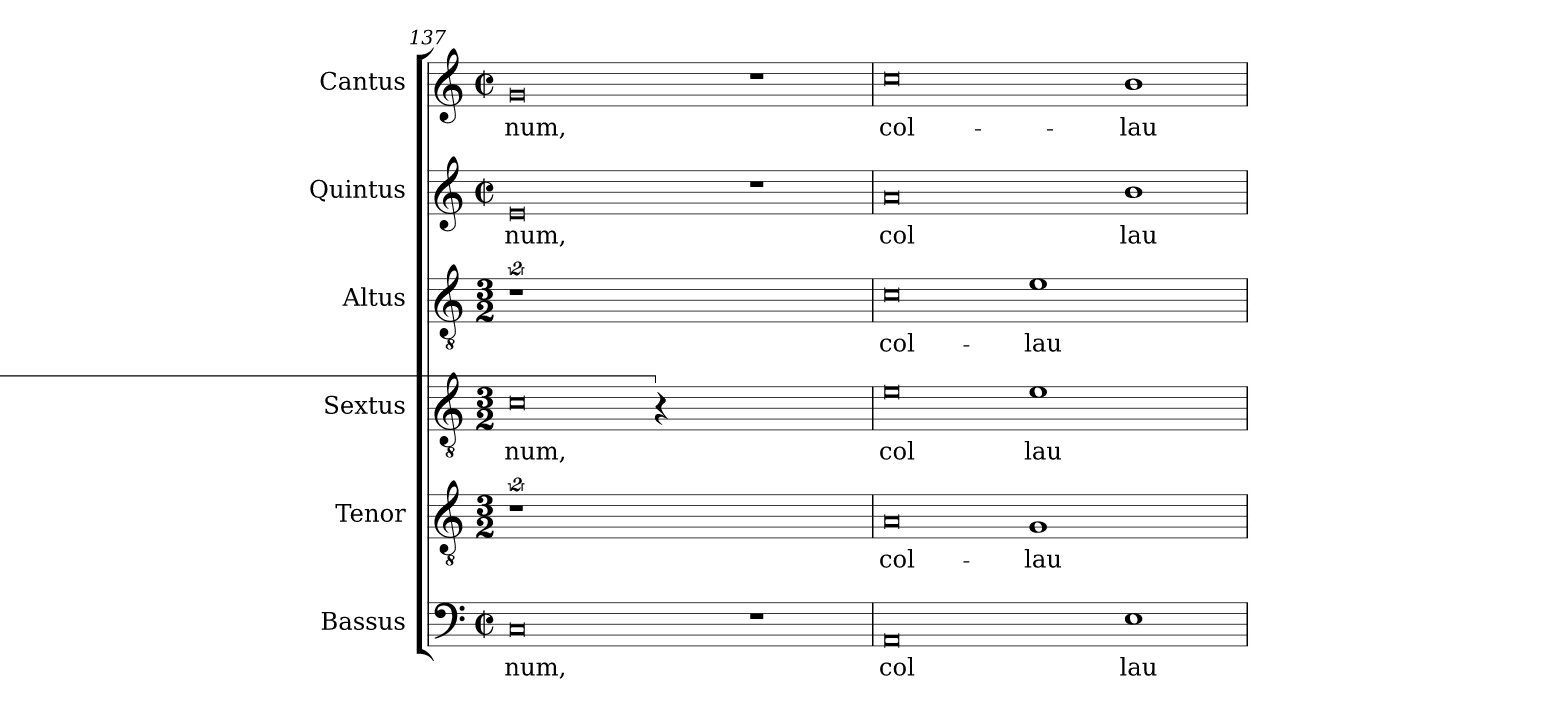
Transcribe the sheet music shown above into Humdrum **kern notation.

**kern	**text	**kern	**text	**kern	**text	**kern	**text	**kern	**text	**kern	**text
*part6	*part6	*part5	*part5	*part4	*part4	*part3	*part3	*part2	*part2	*part1	*part1
*staff6	*staff6	*staff5	*staff5	*staff4	*staff4	*staff3	*staff3	*staff2	*staff2	*staff1	*staff1
*I"Bassus	*	*I"Tenor	*	*I"Sextus	*	*I"Altus	*	*I"Quintus	*	*I"Cantus	*
*clefF4	*	*clefGv2	*	*clefGv2	*	*clefGv2	*	*clefG2	*	*clefG2	*
*M2/2	*	*M3/2	*	*M3/2	*	*M3/2	*	*M2/2	*	*M2/2	*
*met(c|)	*	*	*	*	*	*	*	*met(c|)	*	*met(c|)	*
=137	=137	=137	=137	=137	=137	=137	=137	=137	=137	=137	=137
!LO:N:vis=0	!LO:LY:b:cj	!	!	!	!LO:LY:b:cj	!	!	!LO:N:vis=0	!LO:LY:b:cj	!LO:N:vis=0	!LO:LY:b:cj
0.C	num,	2%9r	.	0c	num,	2%9r	.	0.e	num,	0.g	-num,
!	!	!	!	!LO:N:vis=1	!	!	!	!	!	!	!
.	.	.	.	2%5r	.	.	.	.	.	.	.
!LO:N:vis=1	!	!	!	!	!	!	!	!LO:N:vis=1	!	!LO:N:vis=1	!
1.r	.	.	.	.	.	.	.	1.r	.	1.r	.
=138	=138	=138	=138	=138	=138	=138	=138	=138	=138	=138	=138
!LO:N:vis=0	!LO:LY:b:cj	!	!LO:LY:b:cj	!	!LO:LY:b:cj	!	!LO:LY:b:cj	!LO:N:vis=0	!LO:LY:b:cj	!LO:N:vis=0	!LO:LY:b:cj
0.AA	col	0A	col-	0e	col	0c	col-	0.a	col	0.cc	col-
!	!	!	!LO:LY:b:cj	!	!LO:LY:b:cj	!	!LO:LY:b:cj	!	!	!	!
.	.	1G	-lau-	1e	lau	1e	-lau-	.	.	.	.
!LO:N:vis=1	!LO:LY:b:cj	!	!	!	!	!	!	!LO:N:vis=1	!LO:LY:b:cj	!LO:N:vis=1	!LO:LY:b:cj
1.E	lau	1.ryy	.	1.ryy	.	1.ryy	.	1.b	lau	1.b	-lau-
=	=	=	=	=	=	=	=	=	=	=	=
*-	*-	*-	*-	*-	*-	*-	*-	*-	*-	*-	*-
